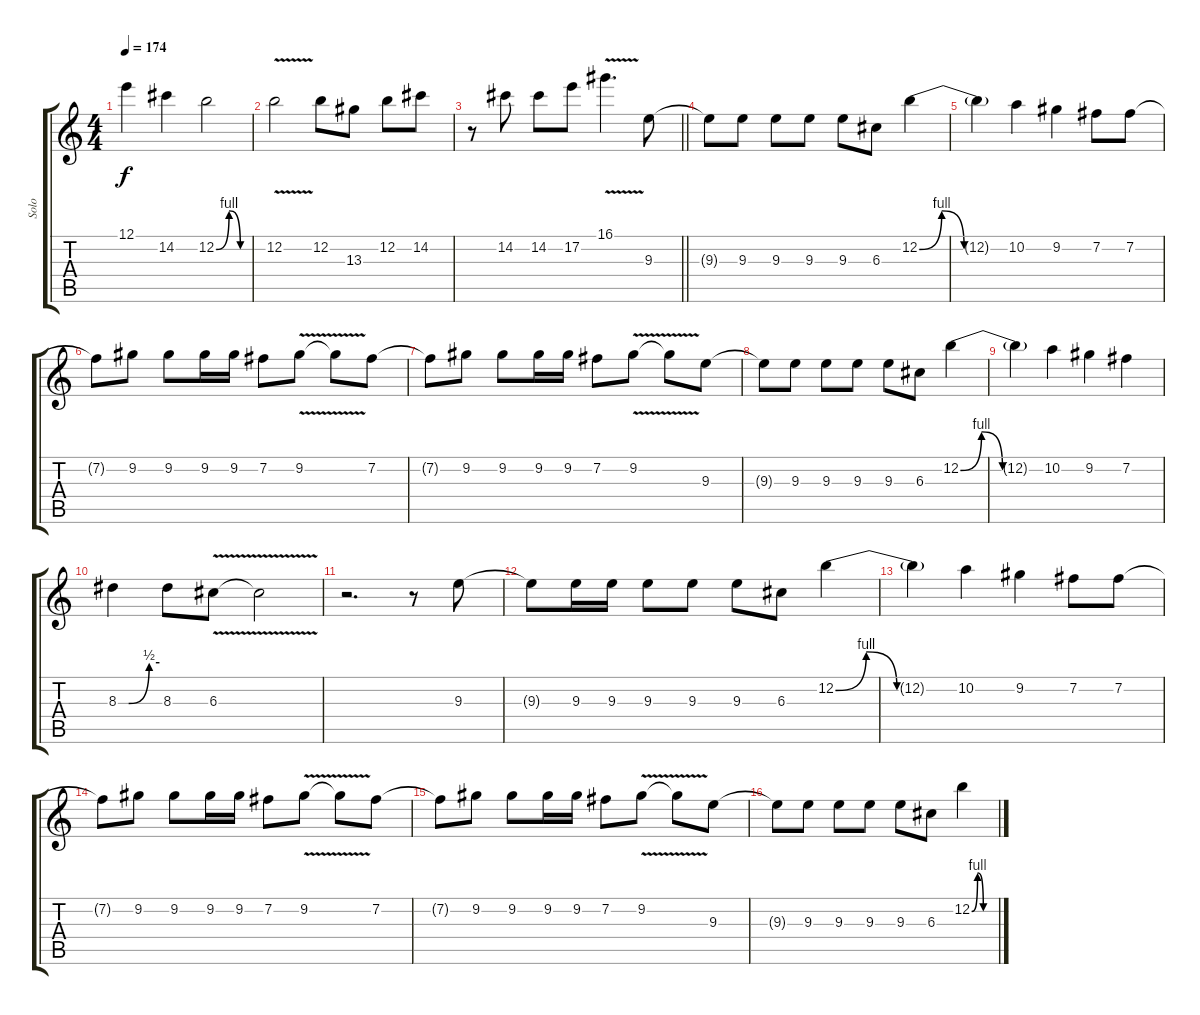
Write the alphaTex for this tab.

\track ("Solo" "Solo") {instrument overdrivenguitar}
\staff {score tabs}
\tuning (E4 B3 G3 D3 A2 E2) {hide}
\ts (4 4)
\tempo 174
\clef g2
\ks c
12.1.4{dy f} 14.2.4 12.2{be (custom 0 0 24 4 45 0 60 0)}.2 |
12.2{v}.2 12.2.8 13.3.8 12.2.8 14.2.8 |
\barLineRight lightlight
r.8 14.2.8 14.2.8 17.2.8 16.1{v}.4{d} 9.3.8 |
9.3{t}.8 9.3.8 9.3.8 9.3.8 9.3.8 6.3.8 12.2{be (custom 0 0 15 4 30 0 45 0 60 0)}.4 |
12.2{t}.4 10.2.4 9.2.4 7.2.8 7.2.8 |
7.2{t}.8 9.2.8 9.2.8 9.2.16 9.2.16 7.2.8 9.2{v}.8 9.2{t}.8 7.2.8 |
7.2{t}.8 9.2.8 9.2.8 9.2.16 9.2.16 7.2.8 9.2{v}.8 9.2{t}.8 9.3.8 |
9.3{t}.8 9.3.8 9.3.8 9.3.8 9.3.8 6.3.8 12.2{be (custom 0 0 15 4 30 0 45 0 60 0)}.4 |
12.2{t}.4 10.2.4 9.2.4 7.2.4 |
8.3{be (custom 0 0 15 0 45 2 60 2)}.4 8.3.8 6.3{v}.8 6.3{t}.2 |
r.2{d} r.8 9.3.8 |
9.3{t}.8 9.3.16 9.3.16 9.3.8 9.3.8 9.3.8 6.3.8 12.2{be (custom 0 0 15 4 30 0 45 0 60 0)}.4 |
12.2{t}.4 10.2.4 9.2.4 7.2.8 7.2.8 |
7.2{t}.8 9.2.8 9.2.8 9.2.16 9.2.16 7.2.8 9.2{v}.8 9.2{t}.8 7.2.8 |
7.2{t}.8 9.2.8 9.2.8 9.2.16 9.2.16 7.2.8 9.2{v}.8 9.2{t}.8 9.3.8 |
9.3{t}.8 9.3.8 9.3.8 9.3.8 9.3.8 6.3.8 12.2{be (custom 0 0 15 4 30 0 45 0 60 0)}.4
